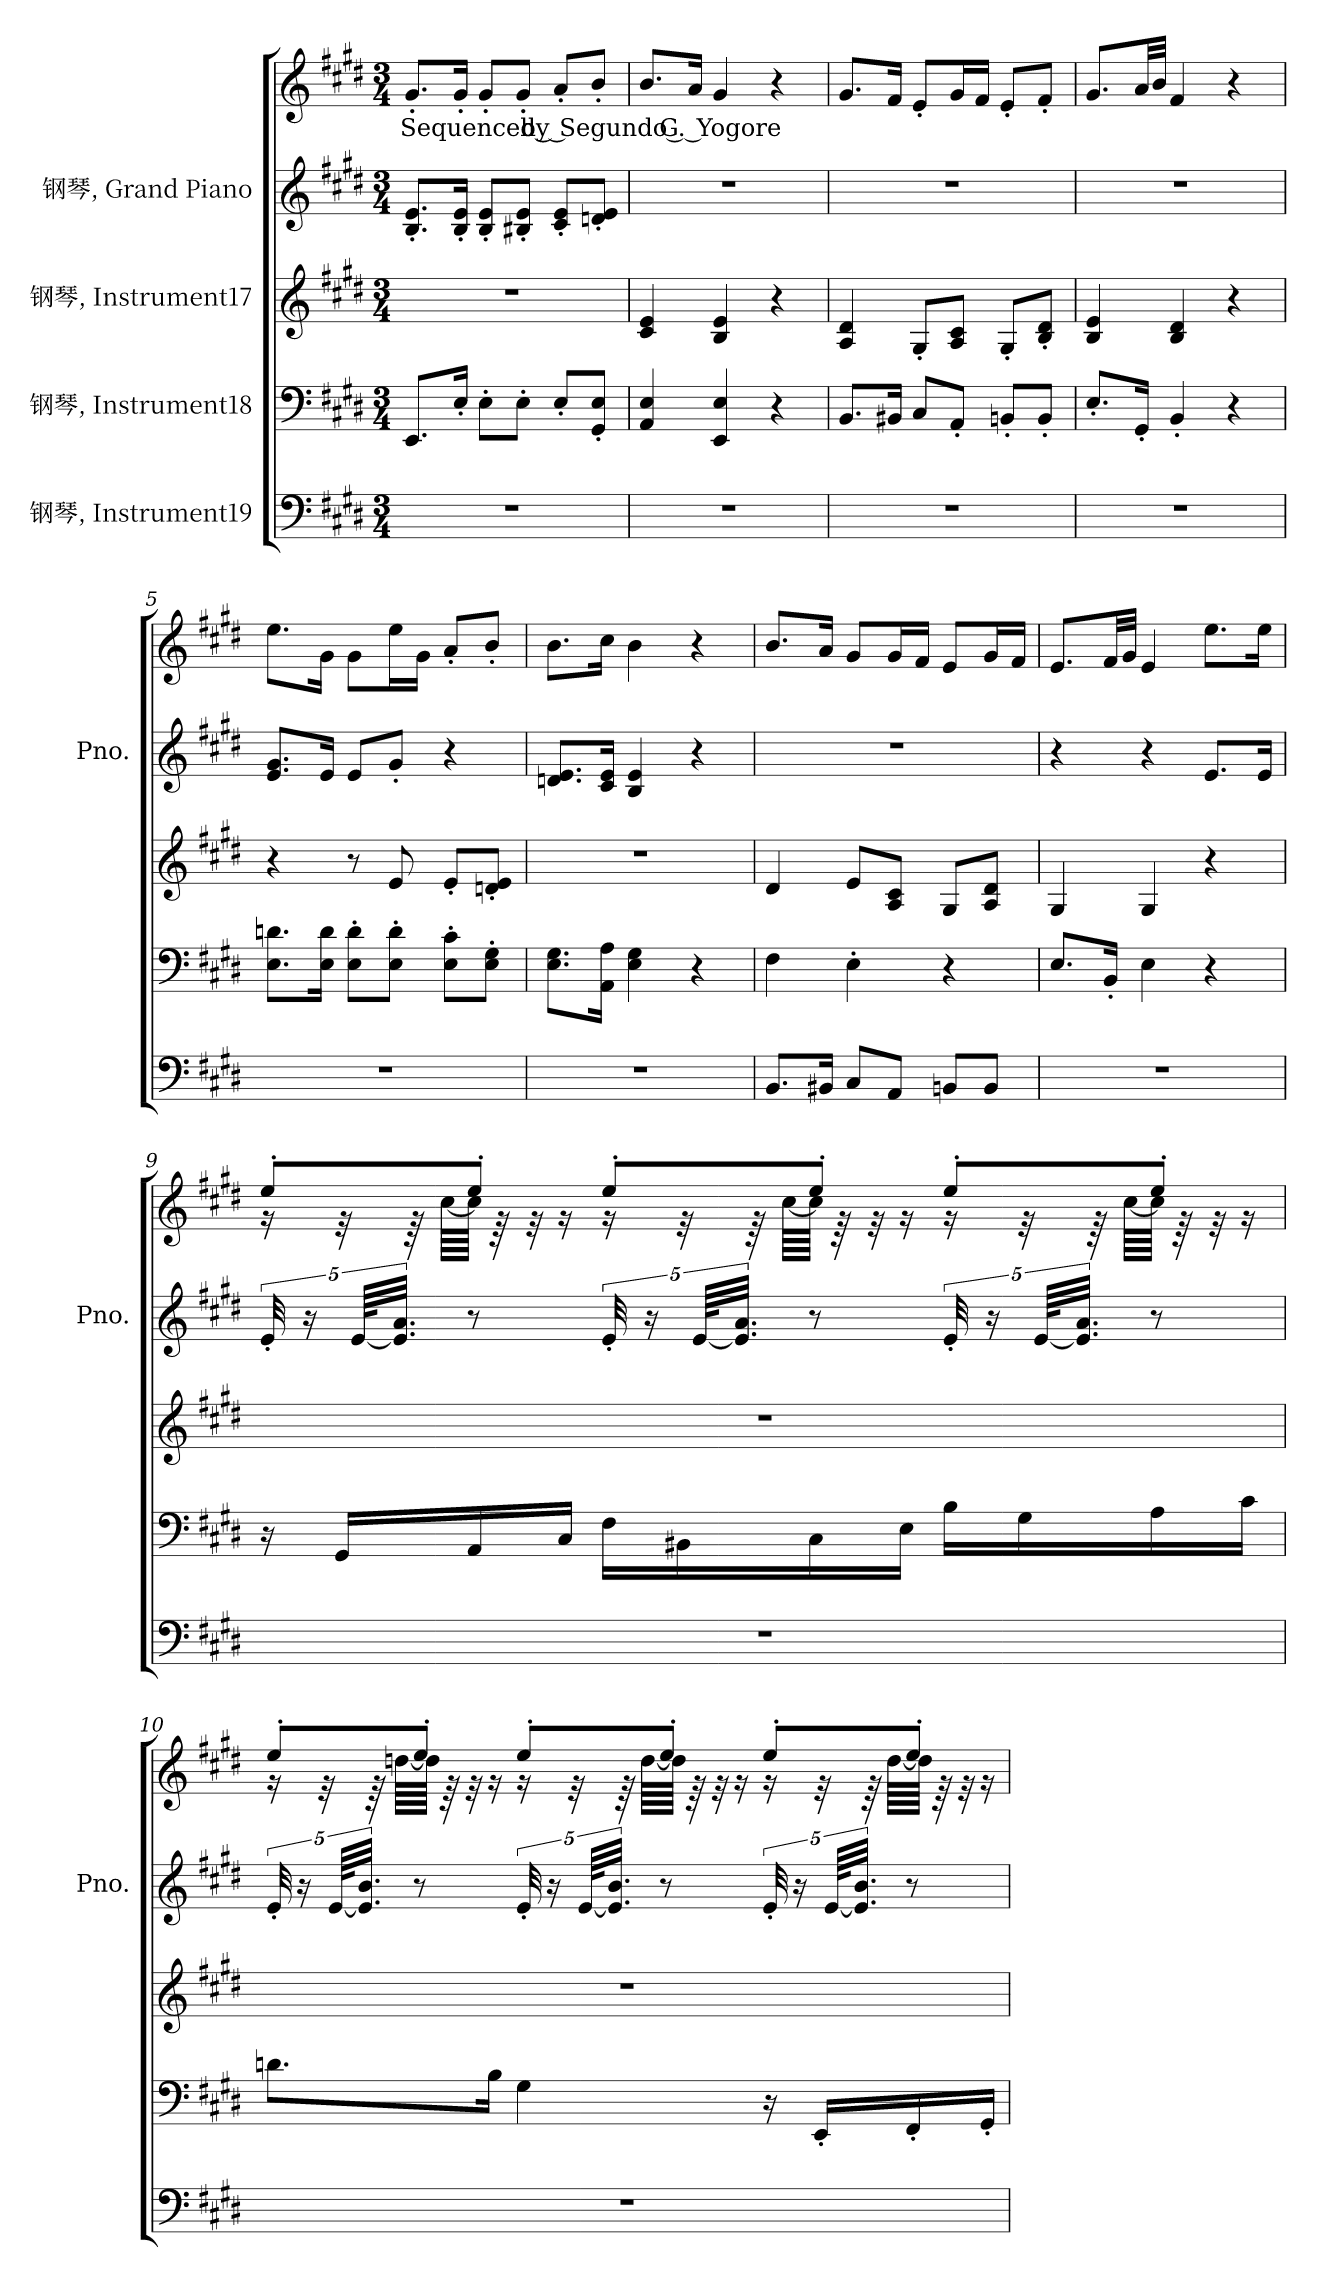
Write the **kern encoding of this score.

**kern	**kern	**kern	**kern	**kern	**text
*part4	*part3	*part2	*part1	*part1	*part1
*staff5	*staff4	*staff3	*staff2	*staff1	*staff1
*I"钢琴, Instrument19	*I"钢琴, Instrument18	*I"钢琴, Instrument17	*I"钢琴, Grand Piano	*	*
*	*	*	*I'Pno.	*	*
*clefF4	*clefF4	*clefG2	*clefG2	*clefG2	*
*k[f#c#g#d#]	*k[f#c#g#d#]	*k[f#c#g#d#]	*k[f#c#g#d#]	*k[f#c#g#d#]	*
*M3/4	*M3/4	*M3/4	*M3/4	*M3/4	*
*MM60	*MM60	*MM60	*MM60	*MM60	*
=1	=1	=1	=1	=1	=1
2.r	8.EE/L	2.r	8.B/' 8.e/'L	8.g#'/L	Sequenced by Segundo G. Yogore
.	16E'/Jk	.	16B/' 16e/'Jk	16g#'/Jk	.
.	8E'\L	.	8B/' 8e/'L	8g#'/L	.
.	8E'\J	.	8B#X/' 8e/'J	8g#'/J	.
.	8E'/L	.	8c#/' 8e/'L	8a'/L	.
.	8GG#/' 8E/'J	.	8dn/' 8e/'J	8b'/J	.
=2	=2	=2	=2	=2	=2
2.r	4AA/ 4E/	4c#/ 4e/	2.r	8.b/L	.
.	.	.	.	16a/Jk	.
.	4EE/ 4E/	4B/ 4e/	.	4g#/	.
.	4r	4r	.	4r	.
!!LO:LB:g=z
=3	=3	=3	=3	=3	=3
2.r	8.BB/L	4A/ 4d#/	2.r	8.g#/L	.
.	16BB#X/Jk	.	.	16f#/Jk	.
.	8C#/L	8G#'/L	.	8e'/L	.
.	8AA'/J	8A/ 8c#/J	.	16g#/L	.
.	.	.	.	16f#/JJ	.
.	8BBn'/L	8G#'/L	.	8e'/L	.
.	8BB'/J	8B/' 8d#/'J	.	8f#'/J	.
=4	=4	=4	=4	=4	=4
2.r	8.E'/L	4B/ 4e/	2.r	8.g#/L	.
.	16GG#'/Jk	.	.	32a/LL	.
.	.	.	.	32b/JJJ	.
.	4BB'/	4B/ 4d#/	.	4f#/	.
.	4r	4r	.	4r	.
=5	=5	=5	=5	=5	=5
2.r	8.E\ 8.dn\L	4r	8.e/ 8.g#/L	8.ee\L	.
.	16E\ 16d\Jk	.	16e/Jk	16g#\Jk	.
.	8E\' 8d\'L	8r	8e/L	8g#\L	.
.	8E\' 8d\'J	8e/	8g#'/J	16ee\L	.
.	.	.	.	16g#\JJ	.
.	8E\' 8c#\'L	8e'/L	4r	8a'/L	.
.	8E\' 8G#\'J	8dn/' 8e/'J	.	8b'/J	.
=6	=6	=6	=6	=6	=6
2.r	8.E\ 8.G#\L	2.r	8.dn/ 8.e/L	8.b\L	.
.	16AA\ 16A\Jk	.	16c#/ 16e/Jk	16cc#\Jk	.
.	4E\ 4G#\	.	4B/ 4e/	4b\	.
.	4r	.	4r	4r	.
!!LO:PB:g=z
=7	=7	=7	=7	=7	=7
8.BB/L	4F#\	4d#/	2.r	8.b/L	.
16BB#X/Jk	.	.	.	16a/Jk	.
8C#/L	4E'\	8e/L	.	8g#/L	.
8AA/J	.	8A/ 8c#/J	.	16g#/L	.
.	.	.	.	16f#/JJ	.
8BBn/L	4r	8G#/L	.	8e/L	.
8BB/J	.	8A/ 8d#/J	.	16g#/L	.
.	.	.	.	16f#/JJ	.
=8	=8	=8	=8	=8	=8
2.r	8.E/L	4G#/	4r	8.e/L	.
.	16BB'/Jk	.	.	32f#/LL	.
.	.	.	.	32g#/JJJ	.
.	4E\	4G#/	4r	4e/	.
.	4r	4r	8.e/L	8.ee\L	.
.	.	.	16e/Jk	16ee\Jk	.
!!LO:LB:g=z
=9	=9	=9	=9	=9	=9
*	*	*	*	*^	*
2.r	16r	2.r	40e'/	8ee'/L	16r	.
.	.	.	20r	.	.	.
.	16GG#/LL	.	.	.	32r	.
.	.	.	[80e/KLLL	.	.	.
.	.	.	40.e/] 40.a/JJJ	.	.	.
.	.	.	.	.	64r	.
.	.	.	.	.	[64cc#\LLLL	.
.	16AA/	.	8r	8ee'/J	64cc#\JJJJ]	.
.	.	.	.	.	64r	.
.	.	.	.	.	32r	.
.	16C#/JJ	.	.	.	16r	.
.	16F#\LL	.	40e'/	8ee'/L	16r	.
.	.	.	20r	.	.	.
.	16BB#X\	.	.	.	32r	.
.	.	.	[80e/KLLL	.	.	.
.	.	.	40.e/] 40.a/JJJ	.	.	.
.	.	.	.	.	64r	.
.	.	.	.	.	[64cc#\LLLL	.
.	16C#\	.	8r	8ee'/J	64cc#\JJJJ]	.
.	.	.	.	.	64r	.
.	.	.	.	.	32r	.
.	16E\JJ	.	.	.	16r	.
.	16B\LL	.	40e'/	8ee'/L	16r	.
.	.	.	20r	.	.	.
.	16G#\	.	.	.	32r	.
.	.	.	[80e/KLLL	.	.	.
.	.	.	40.e/] 40.a/JJJ	.	.	.
.	.	.	.	.	64r	.
.	.	.	.	.	[64cc#\LLLL	.
.	16A\	.	8r	8ee'/J	64cc#\JJJJ]	.
.	.	.	.	.	64r	.
.	.	.	.	.	32r	.
.	16c#\JJ	.	.	.	16r	.
!!LO:PB:g=z	!!
=10	=10	=10	=10	=10	=10	=10
2.r	8.dn\L	2.r	40e'/	8ee'/L	16r	.
.	.	.	20r	.	.	.
.	.	.	.	.	32r	.
.	.	.	[80e/KLLL	.	.	.
.	.	.	40.e/] 40.b/JJJ	.	.	.
.	.	.	.	.	64r	.
.	.	.	.	.	[64ddn\LLLL	.
.	.	.	8r	8ee'/J	64dd\JJJJ]	.
.	.	.	.	.	64r	.
.	.	.	.	.	32r	.
.	16B\Jk	.	.	.	16r	.
.	4G#\	.	40e'/	8ee'/L	16r	.
.	.	.	20r	.	.	.
.	.	.	.	.	32r	.
.	.	.	[80e/KLLL	.	.	.
.	.	.	40.e/] 40.b/JJJ	.	.	.
.	.	.	.	.	64r	.
.	.	.	.	.	[64dd\LLLL	.
.	.	.	8r	8ee'/J	64dd\JJJJ]	.
.	.	.	.	.	64r	.
.	.	.	.	.	32r	.
.	.	.	.	.	16r	.
.	16r	.	40e'/	8ee'/L	16r	.
.	.	.	20r	.	.	.
.	16EE'/LL	.	.	.	32r	.
.	.	.	[80e/KLLL	.	.	.
.	.	.	40.e/] 40.b/JJJ	.	.	.
.	.	.	.	.	64r	.
.	.	.	.	.	[64dd\LLLL	.
.	16FF#'/	.	8r	8ee'/J	64dd\JJJJ]	.
.	.	.	.	.	64r	.
.	.	.	.	.	32r	.
.	16GG#'/JJ	.	.	.	16r	.
*	*	*	*	*v	*v	*
=	=	=	=	=	=
*-	*-	*-	*-	*-	*-
